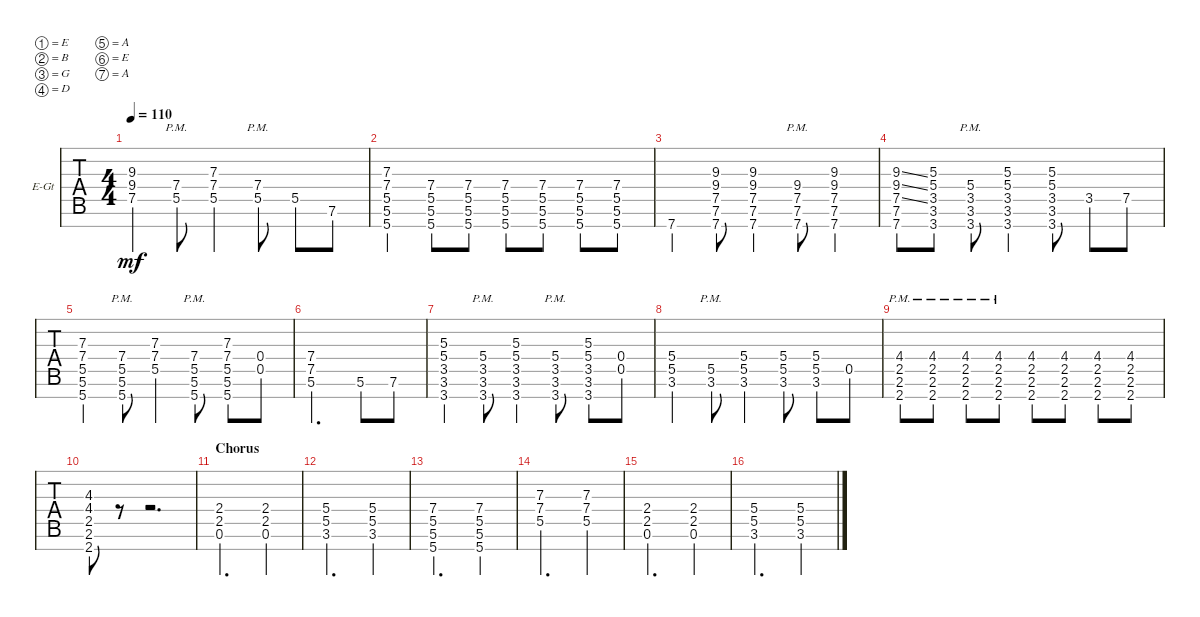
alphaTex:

\defaultSystemsLayout 4
\bracketExtendMode groupsimilarinstruments
\firstSystemTrackNameOrientation horizontal
\otherSystemsTrackNameOrientation horizontal
\track ("Cole Train" "E-Gt") {instrument distortionguitar}
\staff {tabs}
\tuning (E4 B3 G3 D3 A2 E2 A1)
\ts (4 4)
\tempo 110
\clef g2
\ks c
(9.4 7.5 9.3).4{dy mf} (7.4{pm} 5.5{pm}).8 (7.4 7.3 5.5).4 (5.5{pm} 7.4{pm}).8 5.5.8 7.6.8 |
(7.4 5.7 5.6 5.5 7.3).4 (7.4 5.7 5.6 5.5).8 (7.4 5.7 5.6 5.5).8 (7.4 5.7 5.6 5.5).8 (7.4 5.7 5.6 5.5).8 (7.4 5.7 5.6 5.5).8 (7.4 5.7 5.6 5.5).8 |
7.7.4 (9.4 7.5 9.3 7.6 7.7).8 (9.4 7.5 9.3 7.7 7.6).4 (9.4{pm} 7.5{pm} 7.6{pm} 7.7{pm}).8 (9.4 7.5 9.3 7.6 7.7).4 |
(9.4{ss} 7.5{ss} 9.3{ss} 7.6 7.7).8 (3.5 5.4 5.3 3.7 3.6).8 (3.5{pm} 5.4{pm} 3.7{pm} 3.6{pm}).8 (3.5 5.3 5.4 3.6 3.7).4 (3.5 5.3 5.4 3.7 3.6).8 3.5.8 7.5.8 |
(7.4 7.3 5.5 5.6 5.7).4 (7.4{pm} 5.5{pm} 5.7{pm} 5.6{pm}).8 (7.4 7.3 5.5).4 (7.4{pm} 5.5{pm} 5.6{pm} 5.7{pm}).8 (7.4 7.3 5.5 5.6 5.7).8 (0.5 0.4).8 |
(7.5 7.4 5.6).2{d} 5.6.8 7.6.8 |
(3.5 5.3 3.7 3.6 5.4).4 (3.5{pm} 3.7{pm} 3.6{pm} 5.4{pm}).8 (3.5 5.3 5.4 3.6 3.7).4 (3.5{pm} 3.7{pm} 3.6{pm} 5.4{pm}).8 (3.5 5.3 5.4 3.6 3.7).8 (0.5 0.4).8 |
(3.6 5.4 5.5).4 (3.6{pm} 5.5{pm}).8 (3.6 5.4 5.5).4 (3.6 5.4 5.5).8 (3.6 5.4 5.5).8 0.5.8 |
(2.5{pm} 4.4{pm} 2.7{pm} 2.6{pm}).8 (2.5{pm} 4.4{pm} 2.7{pm} 2.6{pm}).8 (2.5{pm} 4.4{pm} 2.7{pm} 2.6{pm}).8 (2.5{pm} 4.4{pm} 2.7{pm} 2.6{pm}).8 (2.5 4.4 2.7 2.6).8 (2.5 4.4 2.6 2.7).8 (2.5 4.4 2.6 2.7).8 (4.4 2.5 2.7 2.6).8 |
(2.5 4.4 4.3 2.6 2.7).8 r.8 r.2{d} |
\section ("" "Chorus")
(0.6 2.5 2.4).2{d} (2.4 2.5 0.6).4 |
(3.6 5.5 5.4).2{d} (5.4 5.5 3.6).4 |
(5.5 7.4 5.6 5.7).2{d} (7.4 5.5 5.6 5.7).4 |
(5.5 7.4 7.3).2{d} (7.4 5.5 7.3).4 |
(0.6 2.5 2.4).2{d} (2.4 2.5 0.6).4 |
(3.6 5.5 5.4).2{d} (5.4 5.5 3.6).4
